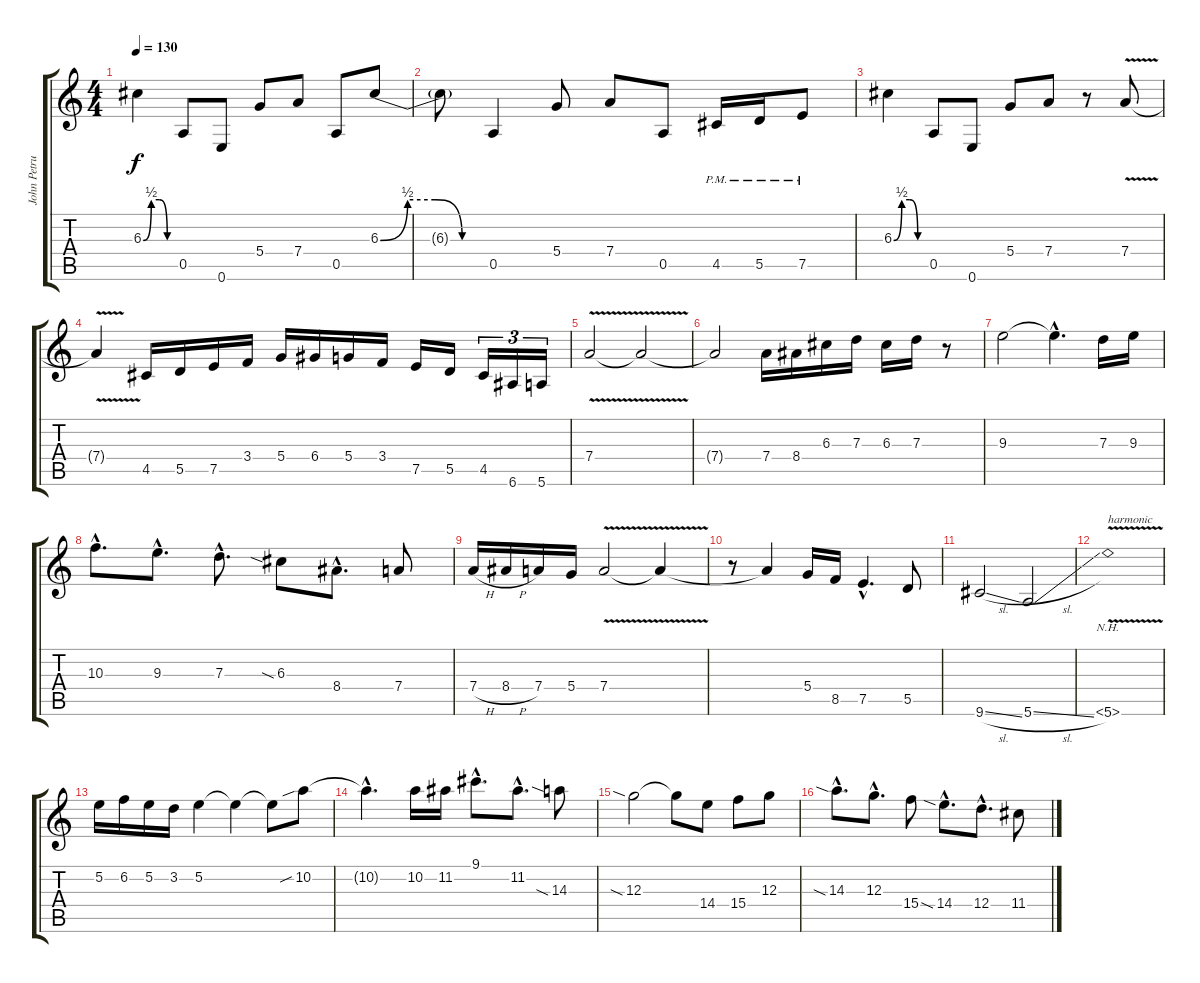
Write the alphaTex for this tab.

\track ("John Petrucci" "John Petru") {instrument distortionguitar}
\staff {score tabs}
\tuning (E4 B3 G3 D3 A2 E2) {hide}
\ts (4 4)
\tempo 130
\clef g2
\ks c
6.3{be (custom 0 0 15 2 30 2 45 0 60 0)}.4{dy f} 0.5.8 0.6.8 5.4.8 7.4.8 0.5.8 6.3{be (custom 0 0 15 2 30 2 45 0 60 0)}.8 |
6.3{t}.8 0.5.4 5.4.8 7.4.8 0.5.8 4.5{pm}.16 5.5{pm}.16 7.5{pm}.8 |
6.3{be (custom 0 0 15 2 30 2 45 0 60 0)}.4 0.5.8 0.6.8 5.4.8 7.4.8 r.8 7.4{v}.8 |
7.4{t}.4 4.5.16 5.5.16 7.5.16 3.4.16 5.4.16 6.4.16 5.4.16 3.4.16 7.5.16 5.5.16 4.5.16{tu (3 2)} 6.6.16{tu (3 2)} 5.6.16{tu (3 2)} |
7.4{v}.2 7.4{t}.2 |
7.4{t}.2 7.4.16 8.4.16 6.3.16 7.3.16 6.3.16 7.3.16 r.8 |
9.3.2 9.3{hac t}.4{d} 7.3.16 9.3.16 |
10.3{hac}.8{d} 9.3{hac}.8{d} 7.3{hac}.8{d} 6.3{sia}.8 8.4{hac}.8{d} 7.4.8 |
7.4{h}.16 8.4{h}.16 7.4.16 5.4.16 7.4{v}.2 7.4{t}.4 |
r.8 7.4{t}.4 5.4.16 8.5.16 7.5{hac}.4{d} 5.5.8 |
9.6{sl}.2 5.6{sl}.2 |
5.6{nh v}.1{txt "harmonic"} |
5.2.16 6.2.16 5.2.16 3.2.16 5.2.4 5.2{t}.4 5.2{t}.8 10.2{sib}.8 |
10.2{hac t}.4{d} 10.2.16 11.2.16 9.1{hac}.8{d} 11.2{hac}.8{d} 14.3{sia}.8 |
12.3{sia}.2 12.3{t}.8 14.4.8 15.4.8 12.3.8 |
14.3{sia hac}.8{d} 12.3{hac}.8{d} 15.4.8 14.4{sia hac}.8{d} 12.4{hac}.8{d} 11.4.8
